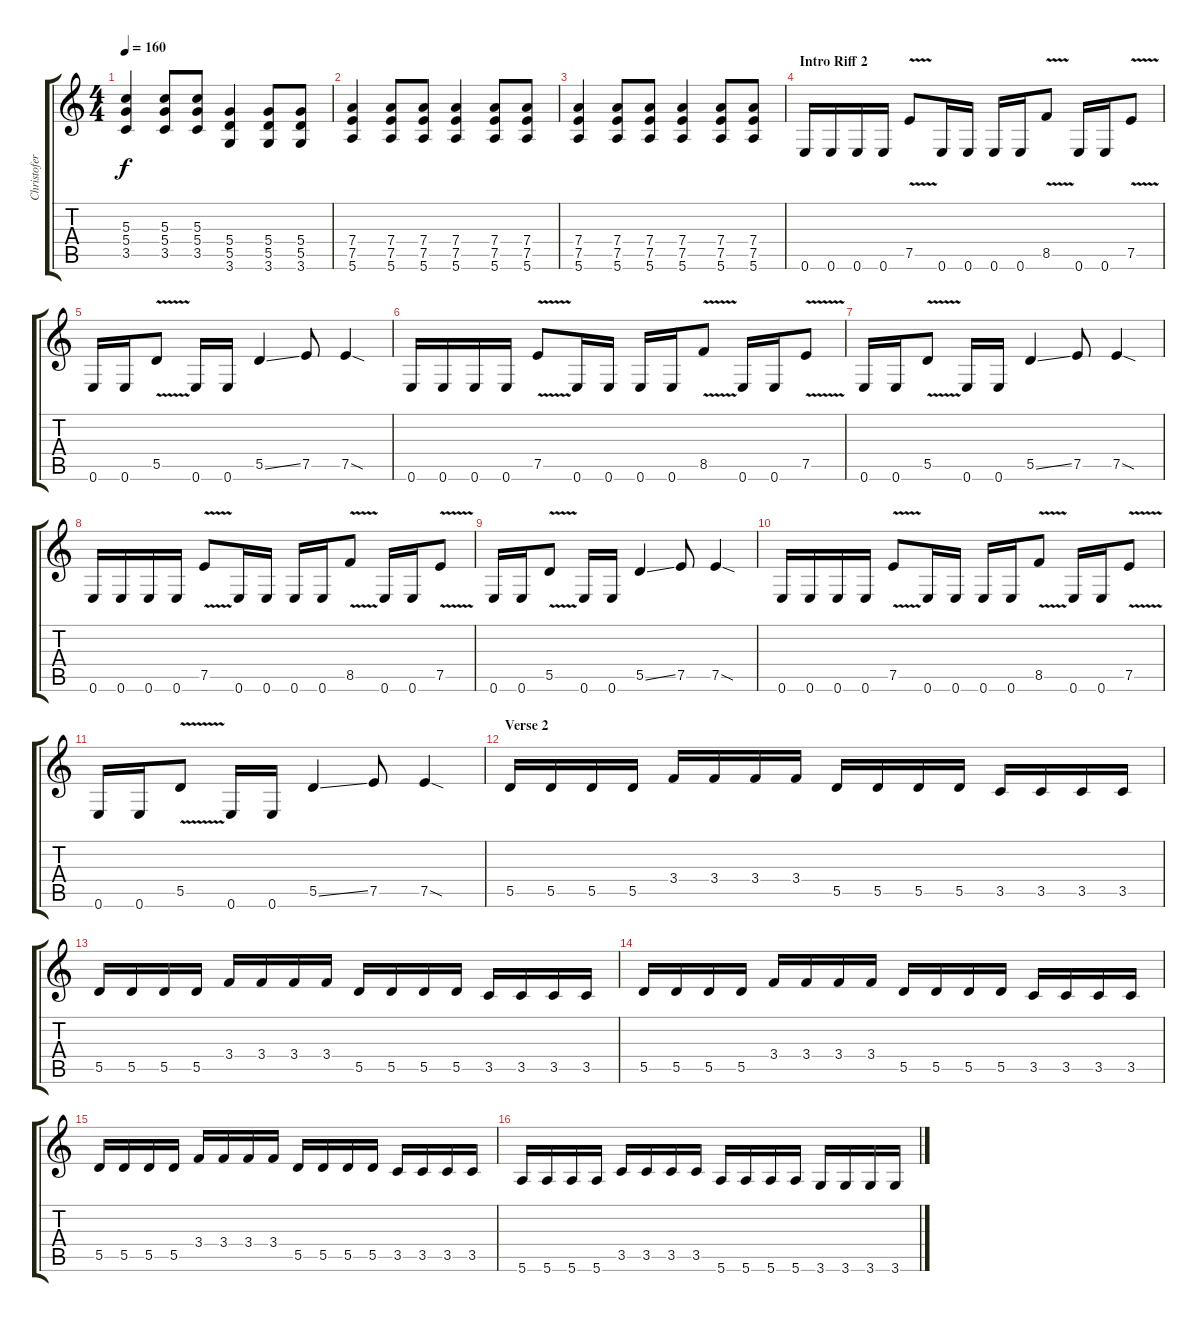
\track ("Christofer Johnsson" "Christofer") {instrument distortionguitar}
\staff {score tabs}
\tuning (E4 B3 G3 D3 A2 E2) {hide}
\ts (4 4)
\tempo 160
\clef g2
\ks c
(5.3 5.4 3.5).4{dy f} (5.3 5.4 3.5).8 (5.3 5.4 3.5).8 (5.4 5.5 3.6).4 (5.4 5.5 3.6).8 (5.4 5.5 3.6).8 |
(7.4 7.5 5.6).4 (7.4 7.5 5.6).8 (7.4 7.5 5.6).8 (7.4 7.5 5.6).4 (7.4 7.5 5.6).8 (7.4 7.5 5.6).8 |
(7.4 7.5 5.6).4 (7.4 7.5 5.6).8 (7.4 7.5 5.6).8 (7.4 7.5 5.6).4 (7.4 7.5 5.6).8 (7.4 7.5 5.6).8 |
\section ("" "Intro Riff 2")
0.6.16{volume 13 balance 0 instrument distortionguitar} 0.6.16 0.6.16 0.6.16 7.5{v}.8 0.6.16 0.6.16 0.6.16 0.6.16 8.5{v}.8 0.6.16 0.6.16 7.5{v}.8 |
0.6.16 0.6.16 5.5{v}.8 0.6.16 0.6.16 5.5{ss}.4 7.5.8 7.5{sod}.4 |
0.6.16 0.6.16 0.6.16 0.6.16 7.5{v}.8 0.6.16 0.6.16 0.6.16 0.6.16 8.5{v}.8 0.6.16 0.6.16 7.5{v}.8 |
0.6.16 0.6.16 5.5{v}.8 0.6.16 0.6.16 5.5{ss}.4 7.5.8 7.5{sod}.4 |
0.6.16 0.6.16 0.6.16 0.6.16 7.5{v}.8 0.6.16 0.6.16 0.6.16 0.6.16 8.5{v}.8 0.6.16 0.6.16 7.5{v}.8 |
0.6.16 0.6.16 5.5{v}.8 0.6.16 0.6.16 5.5{ss}.4 7.5.8 7.5{sod}.4 |
0.6.16 0.6.16 0.6.16 0.6.16 7.5{v}.8 0.6.16 0.6.16 0.6.16 0.6.16 8.5{v}.8 0.6.16 0.6.16 7.5{v}.8 |
0.6.16 0.6.16 5.5{v}.8 0.6.16 0.6.16 5.5{ss}.4 7.5.8 7.5{sod}.4 |
\section ("" "Verse 2")
5.5.16{volume 13 balance 0 instrument distortionguitar} 5.5.16 5.5.16 5.5.16 3.4.16 3.4.16 3.4.16 3.4.16 5.5.16 5.5.16 5.5.16 5.5.16 3.5.16 3.5.16 3.5.16 3.5.16 |
5.5.16 5.5.16 5.5.16 5.5.16 3.4.16 3.4.16 3.4.16 3.4.16 5.5.16 5.5.16 5.5.16 5.5.16 3.5.16 3.5.16 3.5.16 3.5.16 |
5.5.16 5.5.16 5.5.16 5.5.16 3.4.16 3.4.16 3.4.16 3.4.16 5.5.16 5.5.16 5.5.16 5.5.16 3.5.16 3.5.16 3.5.16 3.5.16 |
5.5.16 5.5.16 5.5.16 5.5.16 3.4.16 3.4.16 3.4.16 3.4.16 5.5.16 5.5.16 5.5.16 5.5.16 3.5.16 3.5.16 3.5.16 3.5.16 |
5.6.16 5.6.16 5.6.16 5.6.16 3.5.16 3.5.16 3.5.16 3.5.16 5.6.16 5.6.16 5.6.16 5.6.16 3.6.16 3.6.16 3.6.16 3.6.16
